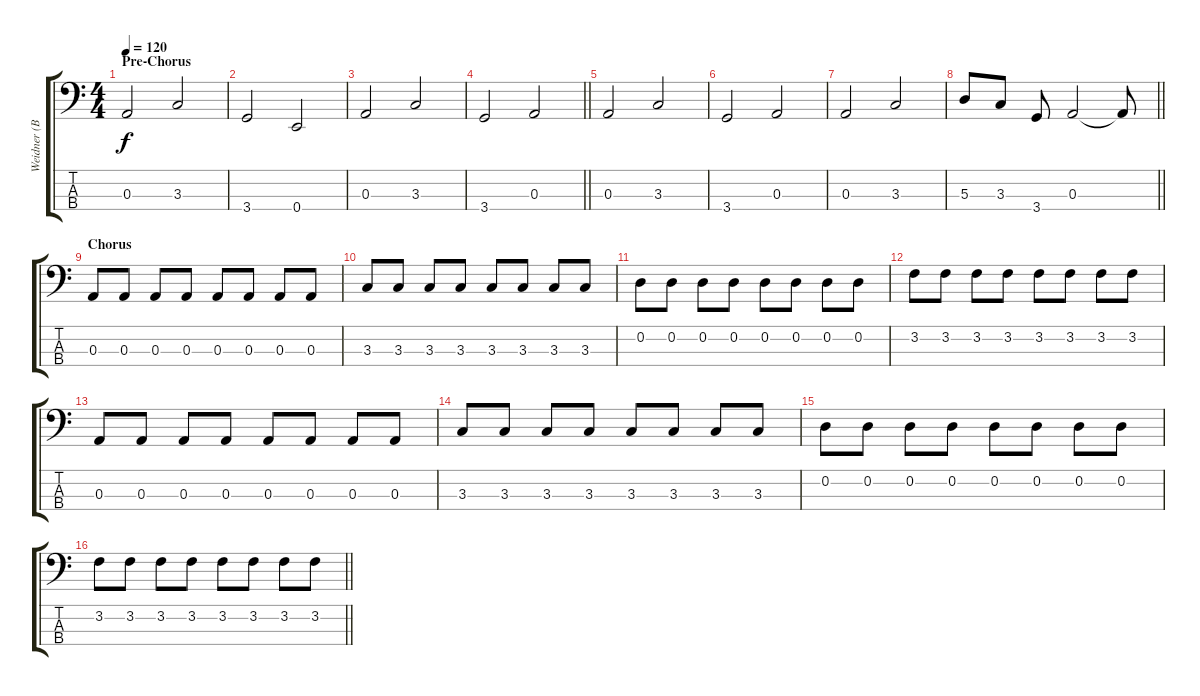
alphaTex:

\track ("Weidner (Bass)" "Weidner (B") {instrument electricbasspick}
\staff {score tabs}
\tuning (G2 D2 A1 E1) {hide}
\ts (4 4)
\section ("" "Pre-Chorus")
\tempo 120
\clef f4
\ks c
0.3.2{dy f} 3.3.2 |
3.4.2 0.4.2 |
0.3.2 3.3.2 |
\barLineRight lightlight
3.4.2 0.3.2 |
0.3.2 3.3.2 |
3.4.2 0.3.2 |
0.3.2 3.3.2 |
\barLineRight lightlight
5.3.8 3.3.8 3.4.8 0.3.2 0.3{t}.8 |
\section ("" "Chorus")
0.3.8 0.3.8 0.3.8 0.3.8 0.3.8 0.3.8 0.3.8 0.3.8 |
3.3.8 3.3.8 3.3.8 3.3.8 3.3.8 3.3.8 3.3.8 3.3.8 |
0.2.8 0.2.8 0.2.8 0.2.8 0.2.8 0.2.8 0.2.8 0.2.8 |
3.2.8 3.2.8 3.2.8 3.2.8 3.2.8 3.2.8 3.2.8 3.2.8 |
0.3.8 0.3.8 0.3.8 0.3.8 0.3.8 0.3.8 0.3.8 0.3.8 |
3.3.8 3.3.8 3.3.8 3.3.8 3.3.8 3.3.8 3.3.8 3.3.8 |
0.2.8 0.2.8 0.2.8 0.2.8 0.2.8 0.2.8 0.2.8 0.2.8 |
\barLineRight lightlight
3.2.8 3.2.8 3.2.8 3.2.8 3.2.8 3.2.8 3.2.8 3.2.8
